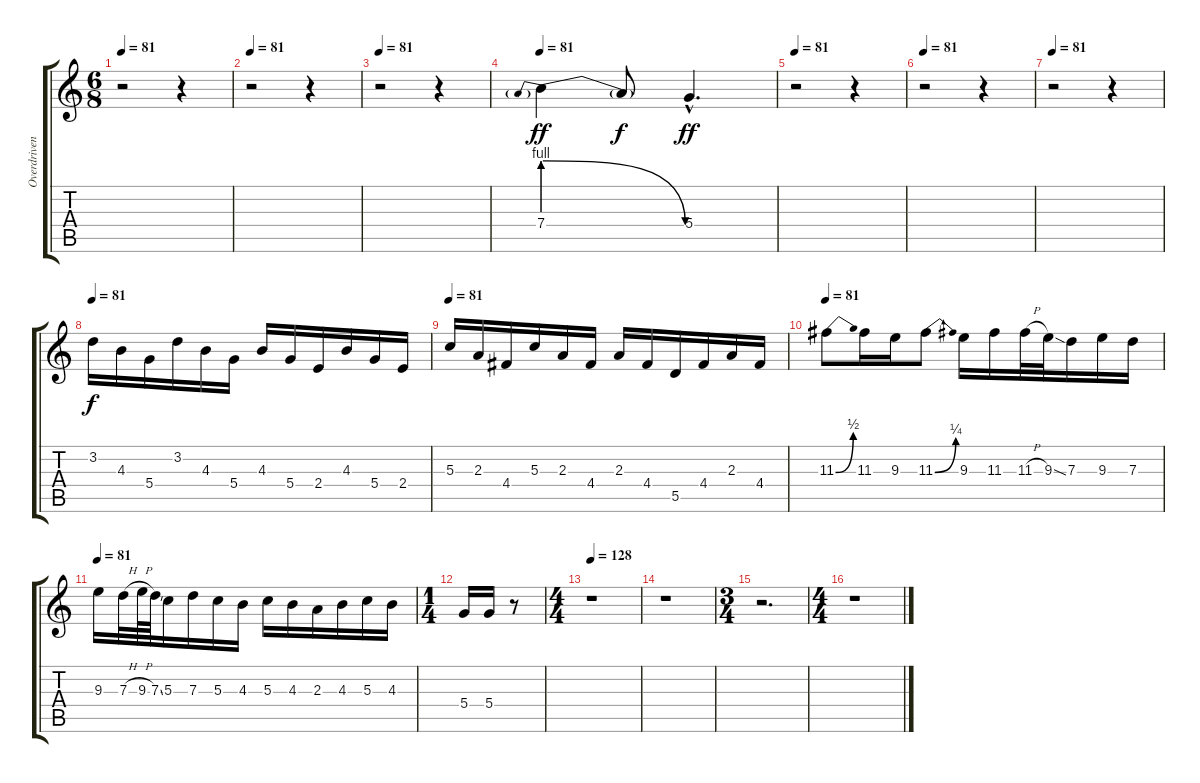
\track ("Overdriven Guitar II" "Overdriven") {instrument overdrivenguitar}
\staff {score tabs}
\tuning (E4 B3 G3 D3 A2 D2) {hide}
\ts (6 8)
\tempo 81
\clef g2
\ks c
r.2{dy f} r.4 |
\tempo 81
r.2 r.4 |
\tempo 81
r.2 r.4 |
\tempo 81
7.4{be (prebendrelease 0 4 60 0)}.4{dy ff volume 13} 7.4{t}.8{dy f} 5.4{hac}.4{d dy ff} |
\tempo 81
r.2 r.4 |
\tempo 81
r.2 r.4 |
\tempo 81
r.2 r.4 |
\tempo 81
3.2.16{dy f} 4.3.16 5.4.16 3.2.16 4.3.16 5.4.16 4.3.16 5.4.16 2.4.16 4.3.16 5.4.16 2.4.16 |
\tempo 81
5.3.16{instrument overdrivenguitar} 2.3.16 4.4.16 5.3.16 2.3.16 4.4.16 2.3.16 4.4.16 5.5.16 4.4.16 2.3.16 4.4.16 |
\tempo 81
11.3{be (bend 0 0 60 2)}.8{instrument overdrivenguitar} 11.3.16 9.3.16 11.3{be (bend 0 0 60 1)}.8 9.3.16 11.3.16 11.3{h}.32 9.3{ss}.32 7.3.16 9.3.16 7.3.16 |
\tempo 81
9.3.16{instrument overdrivenguitar} 7.3{h}.32 9.3{h}.64 7.3{ss}.64 5.3.16 7.3.16 5.3.16 4.3.16 5.3.16 4.3.16 2.3.16 4.3.16 5.3.16 4.3.16 |
\ts (1 4)
5.4.16{instrument overdrivenguitar} 5.4.16 r.8 |
\ts (4 4)
\tempo 128
r.1 |
r.1 |
\ts (3 4)
r.2{d} |
\ts (4 4)
r.1
